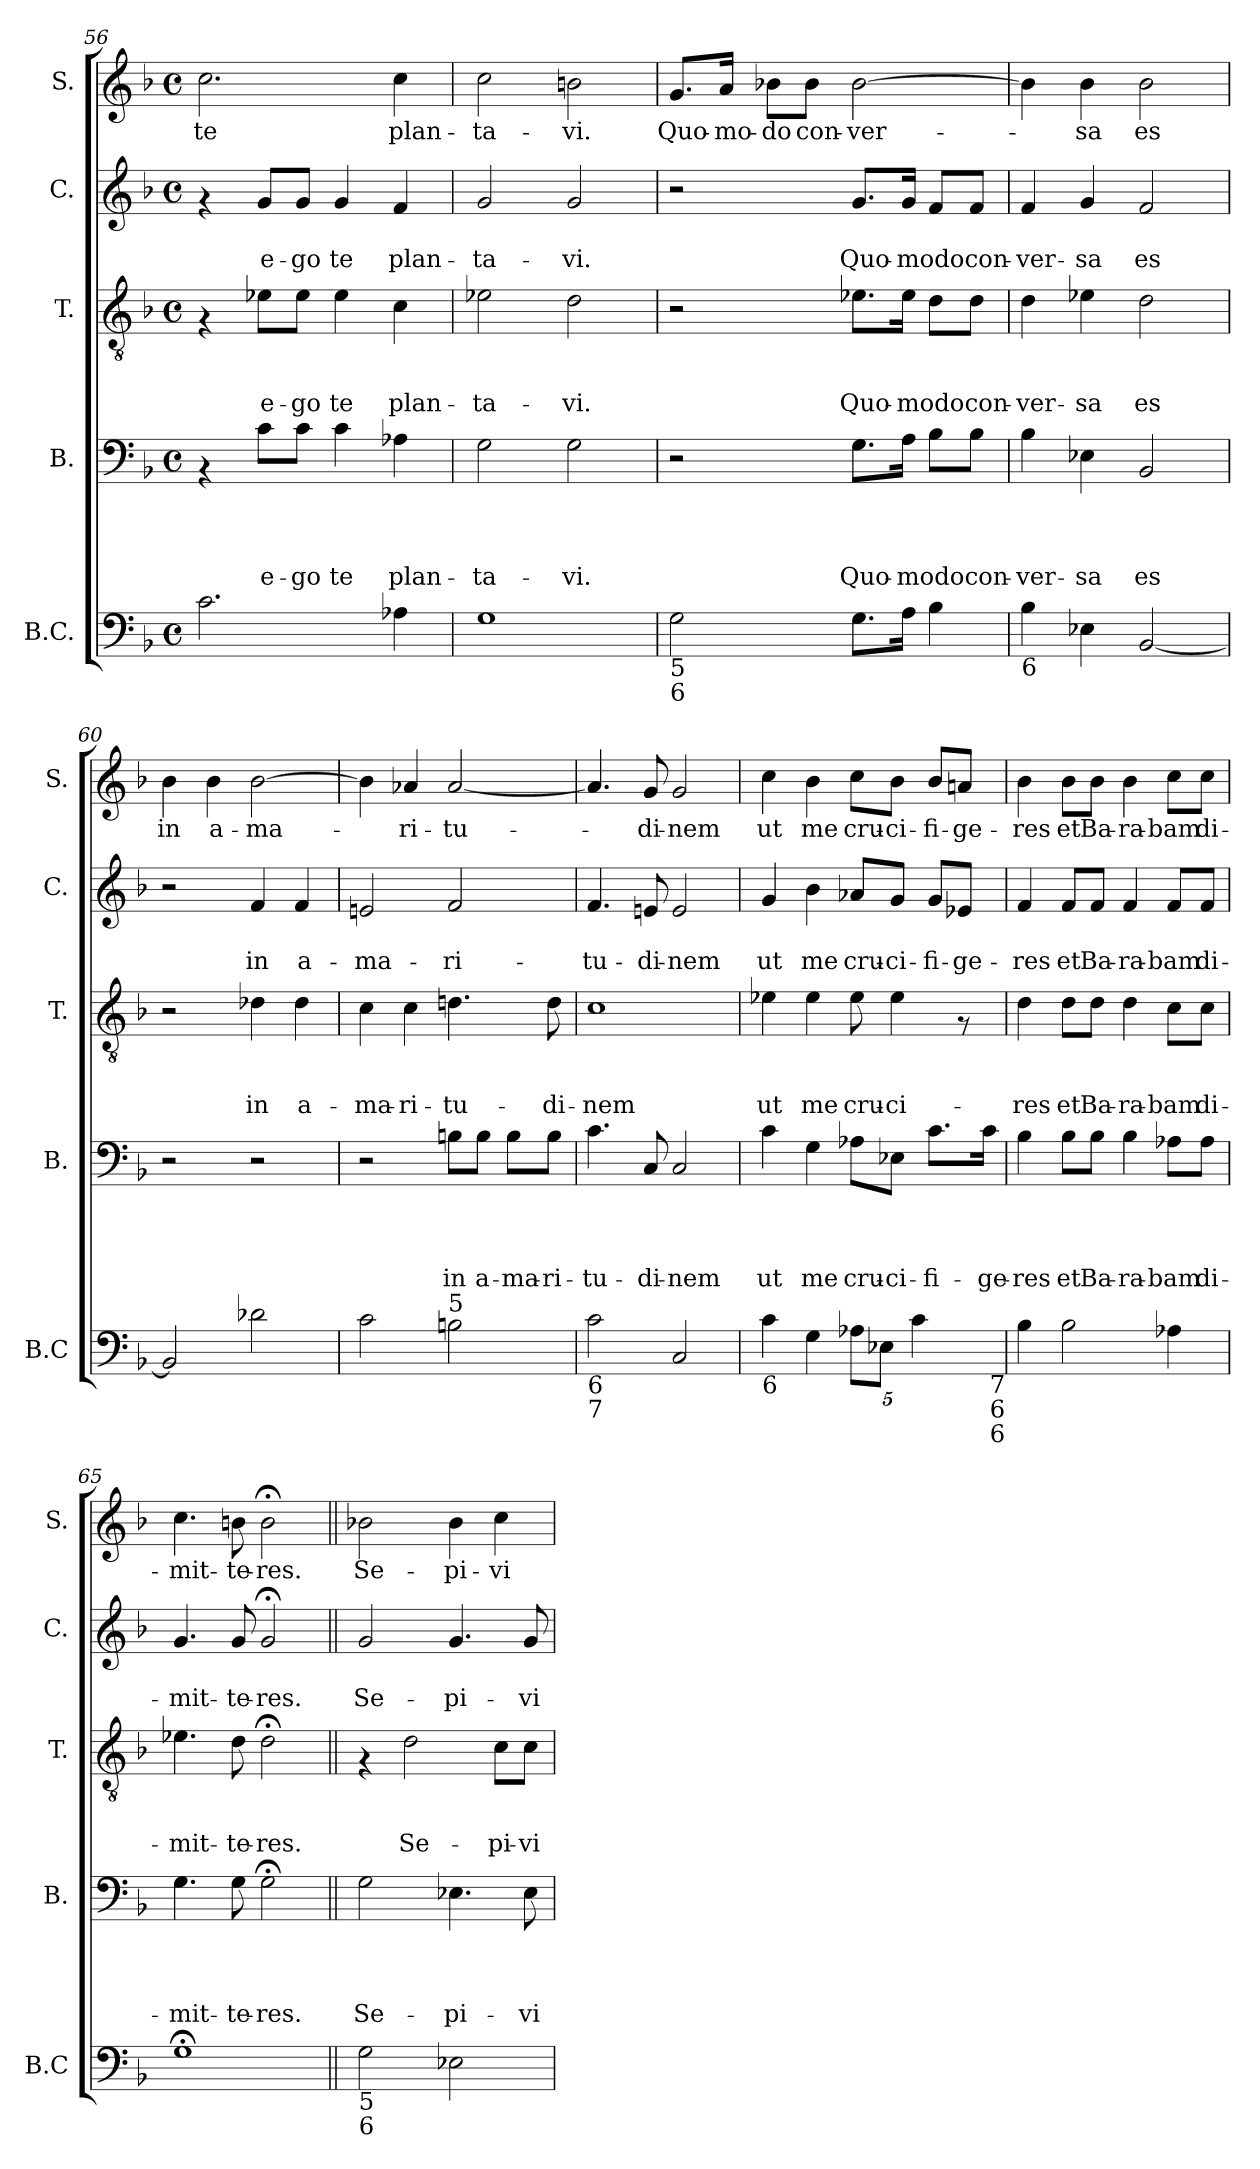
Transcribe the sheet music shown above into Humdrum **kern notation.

**kern	**kern	**text	**text	**text	**text	**kern	**text	**text	**text	**kern	**text	**text	**kern	**text
*part5	*part4	*part4	*part4	*part4	*part4	*part3	*part3	*part3	*part3	*part2	*part2	*part2	*part1	*part1
*staff5	*staff4	*staff4	*staff4	*staff4	*staff4	*staff3	*staff3	*staff3	*staff3	*staff2	*staff2	*staff2	*staff1	*staff1
*I"B.C.	*I"B.	*	*	*	*	*I"T.	*	*	*	*I"C.	*	*	*I"S.	*
*I'B.C	*I'B.	*	*	*	*	*I'T.	*	*	*	*I'C.	*	*	*I'S.	*
*clefF4	*clefF4	*	*	*	*	*clefGv2	*	*	*	*clefG2	*	*	*clefG2	*
*k[b-]	*k[b-]	*	*	*	*	*k[b-]	*	*	*	*k[b-]	*	*	*k[b-]	*
*F:	*F:	*	*	*	*	*F:	*	*	*	*F:	*	*	*F:	*
*M4/4	*M4/4	*	*	*	*	*M4/4	*	*	*	*M4/4	*	*	*M4/4	*
*met(c)	*met(c)	*	*	*	*	*met(c)	*	*	*	*met(c)	*	*	*met(c)	*
=56	=56	=56	=56	=56	=56	=56	=56	=56	=56	=56	=56	=56	=56	=56
!	!	!	!	!	!	!	!	!	!	!	!	!	!	!LO:LY:b
2.c\	4rAA	.	.	.	.	4rF	.	.	.	4rf	.	.	2.cc\	te
!	!	!	!	!	!LO:LY:b	!	!	!	!LO:LY:b	!	!	!LO:LY:b	!	!
.	8c\L	.	.	.	e-	8e-X\L	.	.	e-	8g/L	.	e-	.	.
!	!	!	!	!	!LO:LY:b	!	!	!	!LO:LY:b	!	!	!LO:LY:b	!	!
.	8c\J	.	.	.	-go	8e-\J	.	.	-go	8g/J	.	-go	.	.
!	!	!	!	!	!LO:LY:b	!	!	!	!LO:LY:b	!	!	!LO:LY:b	!	!
.	4c\	.	.	.	te	4e-\	.	.	te	4g/	.	te	.	.
!	!	!	!	!	!LO:LY:b	!	!	!	!LO:LY:b	!	!	!LO:LY:b	!	!LO:LY:b
4A-X\	4A-X\	.	.	.	plan-	4c\	.	.	plan-	4f/	.	plan-	4cc\	plan-
=57	=57	=57	=57	=57	=57	=57	=57	=57	=57	=57	=57	=57	=57	=57
!	!	!	!	!	!LO:LY:b	!	!	!	!LO:LY:b	!	!	!LO:LY:b	!	!LO:LY:b
1G	2G\	.	.	.	-ta-	2e-X\	.	.	-ta-	2g/	.	-ta-	2cc\	-ta-
!	!	!	!	!	!LO:LY:b	!	!	!	!LO:LY:b	!	!	!LO:LY:b	!	!LO:LY:b
.	2G\	.	.	.	-vi.	2d\	.	.	-vi.	2g/	.	-vi.	2bn\	-vi.
!!LO:LB:g=z
=58	=58	=58	=58	=58	=58	=58	=58	=58	=58	=58	=58	=58	=58	=58
!LO:TX:b:t=5	!	!	!	!	!	!	!	!	!	!	!	!	!	!
!LO:TX:b:t=6	!	!	!	!	!	!	!	!	!	!	!	!	!	!
!	!	!	!	!	!	!	!	!	!	!	!	!	!	!LO:LY:b
2G\	2r	.	.	.	.	2r	.	.	.	2r	.	.	8.g/L	Quo-
!	!	!	!	!	!	!	!	!	!	!	!	!	!	!LO:LY:b
.	.	.	.	.	.	.	.	.	.	.	.	.	16a/Jk	-mo-
!	!	!	!	!	!	!	!	!	!	!	!	!	!	!LO:LY:b
.	.	.	.	.	.	.	.	.	.	.	.	.	8b-X\L	-do
!	!	!	!	!	!	!	!	!	!	!	!	!	!	!LO:LY:b
.	.	.	.	.	.	.	.	.	.	.	.	.	8b-\J	con-
!	!	!	!	!	!LO:LY:b	!	!	!	!LO:LY:b	!	!	!LO:LY:b	!	!LO:LY:b
8.G\L	8.G\L	.	.	.	Quo-	8.e-X\L	.	.	Quo-	8.g/L	.	Quo-	[>2b-\	-ver-
!	!	!	!	!	!LO:LY:b	!	!	!	!LO:LY:b	!	!	!LO:LY:b	!	!
16A\Jk	16A\Jk	.	.	.	-modo	16e-\Jk	.	.	-modo	16g/Jk	.	-modo	.	.
4B->\	8B-\L	.	.	.	.	8d\L	.	.	.	8f/L	.	.	.	.
!	!	!	!	!	!LO:LY:b	!	!	!	!LO:LY:b	!	!	!LO:LY:b	!	!
.	8B-\J	.	.	.	con-	8d\J	.	.	con-	8f/J	.	con-	.	.
=59	=59	=59	=59	=59	=59	=59	=59	=59	=59	=59	=59	=59	=59	=59
!LO:TX:b:t=6	!	!	!	!	!	!	!	!	!	!	!	!	!	!
!	!	!	!	!	!LO:LY:b	!	!	!	!LO:LY:b	!	!	!LO:LY:b	!	!
4B-\	4B-\	.	.	.	-ver-	4d\	.	.	-ver-	4f/	.	-ver-	4b-\]	.
!	!	!	!	!	!LO:LY:b	!	!	!	!LO:LY:b	!	!	!LO:LY:b	!	!LO:LY:b
4E-X\	4E-X\	.	.	.	-sa	4e-X\	.	.	-sa	4g/	.	-sa	4b-\	-sa
!	!	!	!	!	!LO:LY:b	!	!	!	!LO:LY:b	!	!	!LO:LY:b	!	!LO:LY:b
[<2BB-/	2BB-/	.	.	.	es	2d\	.	.	es	2f/	.	es	2b-\	es
=60	=60	=60	=60	=60	=60	=60	=60	=60	=60	=60	=60	=60	=60	=60
!	!	!	!	!	!	!	!	!	!	!	!	!	!	!LO:LY:b
2BB-/]	2r	.	.	.	.	2r	.	.	.	2r	.	.	4b-\	in
!	!	!	!	!	!	!	!	!	!	!	!	!	!	!LO:LY:b
.	.	.	.	.	.	.	.	.	.	.	.	.	4b-\	a-
!	!	!	!	!	!	!	!	!	!LO:LY:b	!	!	!LO:LY:b	!	!LO:LY:b
2d-X\	2r	.	.	.	.	4d-X\	.	.	in	4f/	.	in	[>2b-\	-ma-
!	!	!	!	!	!	!	!	!	!LO:LY:b	!	!	!LO:LY:b	!	!
.	.	.	.	.	.	4d-\	.	.	a-	4f/	.	a-	.	.
=61	=61	=61	=61	=61	=61	=61	=61	=61	=61	=61	=61	=61	=61	=61
!	!	!	!	!	!	!	!	!	!LO:LY:b	!	!	!LO:LY:b	!	!
2c\	2r	.	.	.	.	4c\	.	.	-ma-	2en/	.	-ma-	4b-\]	.
!	!	!	!	!	!	!	!	!	!LO:LY:b	!	!	!	!	!LO:LY:b
.	.	.	.	.	.	4c\	.	.	-ri-	.	.	.	4a-X/	-ri-
!LO:TX:a:t=5	!	!	!	!	!	!	!	!	!	!	!	!	!	!
!	!	!	!	!	!LO:LY:b	!	!	!	!LO:LY:b	!	!	!LO:LY:b	!	!LO:LY:b
2Bn\	8Bn\L	.	.	.	in	4.dn\	.	.	-tu-	2f/	.	-ri-	[<2a-/	-tu-
!	!	!	!	!	!LO:LY:b	!	!	!	!	!	!	!	!	!
.	8B\J	.	.	.	a-	.	.	.	.	.	.	.	.	.
!	!	!	!	!	!LO:LY:b	!	!	!	!	!	!	!	!	!
.	8B\L	.	.	.	-ma-	.	.	.	.	.	.	.	.	.
!	!	!	!	!	!LO:LY:b	!	!	!	!LO:LY:b	!	!	!	!	!
.	8B\J	.	.	.	-ri-	8d\	.	.	-di-	.	.	.	.	.
=62	=62	=62	=62	=62	=62	=62	=62	=62	=62	=62	=62	=62	=62	=62
!LO:TX:b:t=6	!	!	!	!	!	!	!	!	!	!	!	!	!	!
!LO:TX:b:t=7	!	!	!	!	!	!	!	!	!	!	!	!	!	!
!	!	!	!	!	!LO:LY:b	!	!	!	!LO:LY:b	!	!	!LO:LY:b	!	!
2c\	4.c\	.	.	.	-tu-	1c	.	.	-nem	4.f/	.	-tu-	4.a-/]	.
!	!	!	!	!	!LO:LY:b	!	!	!	!	!	!	!LO:LY:b	!	!LO:LY:b
.	8C/	.	.	.	-di-	.	.	.	.	8en/	.	-di-	8g/	-di-
!	!	!	!	!	!LO:LY:b	!	!	!	!	!	!	!LO:LY:b	!	!LO:LY:b
2C</	2C/	.	.	.	-nem	.	.	.	.	2e/	.	-nem	2g/	-nem
!!LO:PB:g=z
=63	=63	=63	=63	=63	=63	=63	=63	=63	=63	=63	=63	=63	=63	=63
!LO:TX:b:t=6	!	!	!	!	!	!	!	!	!	!	!	!	!	!
!	!	!	!	!	!LO:LY:b	!	!	!	!LO:LY:b	!	!	!LO:LY:b	!	!LO:LY:b
4c\	4c\	.	.	.	ut	4e-X\	.	.	ut	4g/	.	ut	4cc\	ut
!	!	!	!	!	!LO:LY:b	!	!	!	!LO:LY:b	!	!	!LO:LY:b	!	!LO:LY:b
4G\	4G\	.	.	.	me	4e-\	.	.	me	4b-\	.	me	4b-\	me
*Xbrackettup	*	*	*	*	*	*	*	*	*	*	*	*	*	*
!	!	!	!	!	!LO:LY:b	!	!	!	!LO:LY:b	!	!	!LO:LY:b	!	!LO:LY:b
10A-X\L	8A-X\L	.	.	.	cru-	8e-\	.	.	cru-	8a-X/L	.	cru-	8cc\L	cru-
10E-X>\J	.	.	.	.	.	.	.	.	.	.	.	.	.	.
!	!	!	!	!	!LO:LY:b	!	!	!	!LO:LY:b	!	!	!LO:LY:b	!	!LO:LY:b
.	8E-X\J	.	.	.	-ci-	4e-\	.	.	-ci-	8g/J	.	-ci-	8b-\J	-ci-
5c\	.	.	.	.	.	.	.	.	.	.	.	.	.	.
!	!	!	!	!	!LO:LY:b	!	!	!	!	!	!	!LO:LY:b	!	!LO:LY:b
.	8.c\L	.	.	.	-fi-	.	.	.	.	8g/L	.	-fi-	8b-/L	-fi-
!	!	!	!	!	!	!	!	!	!	!	!	!LO:LY:b	!	!LO:LY:b
.	.	.	.	.	.	8rF	.	.	.	8e-X/J	.	-ge-	8an/J	-ge-
20ryy	.	.	.	.	.	.	.	.	.	.	.	.	.	.
!	!	!	!	!	!LO:LY:b	!	!	!	!	!	!	!	!	!
.	16c\Jk	.	.	.	-ge-	.	.	.	.	.	.	.	.	.
!LO:TX:b:t=7	!	!	!	!	!	!	!	!	!	!	!	!	!	!
!LO:TX:b:t=6	!	!	!	!	!	!	!	!	!	!	!	!	!	!
!LO:TX:b:t=6	!	!	!	!	!	!	!	!	!	!	!	!	!	!
20ryy	.	.	.	.	.	.	.	.	.	.	.	.	.	.
=64	=64	=64	=64	=64	=64	=64	=64	=64	=64	=64	=64	=64	=64	=64
!	!	!	!	!	!LO:LY:b	!	!	!	!LO:LY:b	!	!	!LO:LY:b	!	!LO:LY:b
4B-\	4B-\	.	.	.	-res	4d\	.	.	-res	4f/	.	-res	4b-\	-res
!	!	!	!	!	!LO:LY:b	!	!	!	!LO:LY:b	!	!	!LO:LY:b	!	!LO:LY:b
2B-\	8B-\L	.	.	.	et	8d\L	.	.	et	8f/L	.	et	8b-\L	et
!	!	!	!	!	!LO:LY:b	!	!	!	!LO:LY:b	!	!	!LO:LY:b	!	!LO:LY:b
.	8B-\J	.	.	.	Ba-	8d\J	.	.	Ba-	8f/J	.	Ba-	8b-\J	Ba-
!	!	!	!	!	!LO:LY:b	!	!	!	!LO:LY:b	!	!	!LO:LY:b	!	!LO:LY:b
.	4B-\	.	.	.	-ra-	4d\	.	.	-ra-	4f/	.	-ra-	4b-\	-ra-
!	!	!	!	!	!LO:LY:b	!	!	!	!LO:LY:b	!	!	!LO:LY:b	!	!LO:LY:b
4A-X\	8A-X\L	.	.	.	-bam	8c\L	.	.	-bam	8f/L	.	-bam	8cc\L	-bam
!	!	!	!	!	!LO:LY:b	!	!	!	!LO:LY:b	!	!	!LO:LY:b	!	!LO:LY:b
.	8A-\J	.	.	.	di-	8c\J	.	.	di-	8f/J	.	di-	8cc\J	di-
=65	=65	=65	=65	=65	=65	=65	=65	=65	=65	=65	=65	=65	=65	=65
!	!	!	!	!	!LO:LY:b	!	!	!	!LO:LY:b	!	!	!LO:LY:b	!	!LO:LY:b
1G;<	4.G\	.	.	.	-mit-	4.e-X\	.	.	-mit-	4.g/	.	-mit-	4.cc\	-mit-
!	!	!	!	!	!LO:LY:b	!	!	!	!LO:LY:b	!	!	!LO:LY:b	!	!LO:LY:b
.	8G\	.	.	.	-te-	8d\	.	.	-te-	8g/	.	-te-	8bn\	-te-
!	!	!	!	!	!LO:LY:b	!	!	!	!LO:LY:b	!	!	!LO:LY:b	!	!LO:LY:b
.	2G;<\	.	.	.	-res.	2d;<\	.	.	-res.	2g;/	.	-res.	2b;<\	-res.
=66||	=66||	=66||	=66||	=66||	=66||	=66||	=66||	=66||	=66||	=66||	=66||	=66||	=66||	=66||
!LO:TX:b:t=5	!	!	!	!	!	!	!	!	!	!	!	!	!	!
!LO:TX:b:t=6	!	!	!	!	!	!	!	!	!	!	!	!	!	!
!	!	!	!	!	!LO:LY:b	!	!	!	!	!	!	!LO:LY:b	!	!LO:LY:b
2G\	2G\	.	.	.	Se-	4rF	.	.	.	2g/	.	Se-	2b-X\	Se-
!	!	!	!	!	!	!	!	!	!LO:LY:b	!	!	!	!	!
.	.	.	.	.	.	2d\	.	.	Se-	.	.	.	.	.
!	!	!	!	!	!LO:LY:b	!	!	!	!	!	!	!LO:LY:b	!	!LO:LY:b
2E-X\	4.E-X\	.	.	.	-pi-	.	.	.	.	4.g/	.	-pi-	4b-\	-pi-
!	!	!	!	!	!	!	!	!	!LO:LY:b	!	!	!	!	!LO:LY:b
.	.	.	.	.	.	8c\L	.	.	-pi-	.	.	.	4cc\	-vi
!	!	!	!	!	!LO:LY:b	!	!	!	!LO:LY:b	!	!	!LO:LY:b	!	!
.	8E-\	.	.	.	-vi	8c\J	.	.	-vi	8g/	.	-vi	.	.
=	=	=	=	=	=	=	=	=	=	=	=	=	=	=
*-	*-	*-	*-	*-	*-	*-	*-	*-	*-	*-	*-	*-	*-	*-
